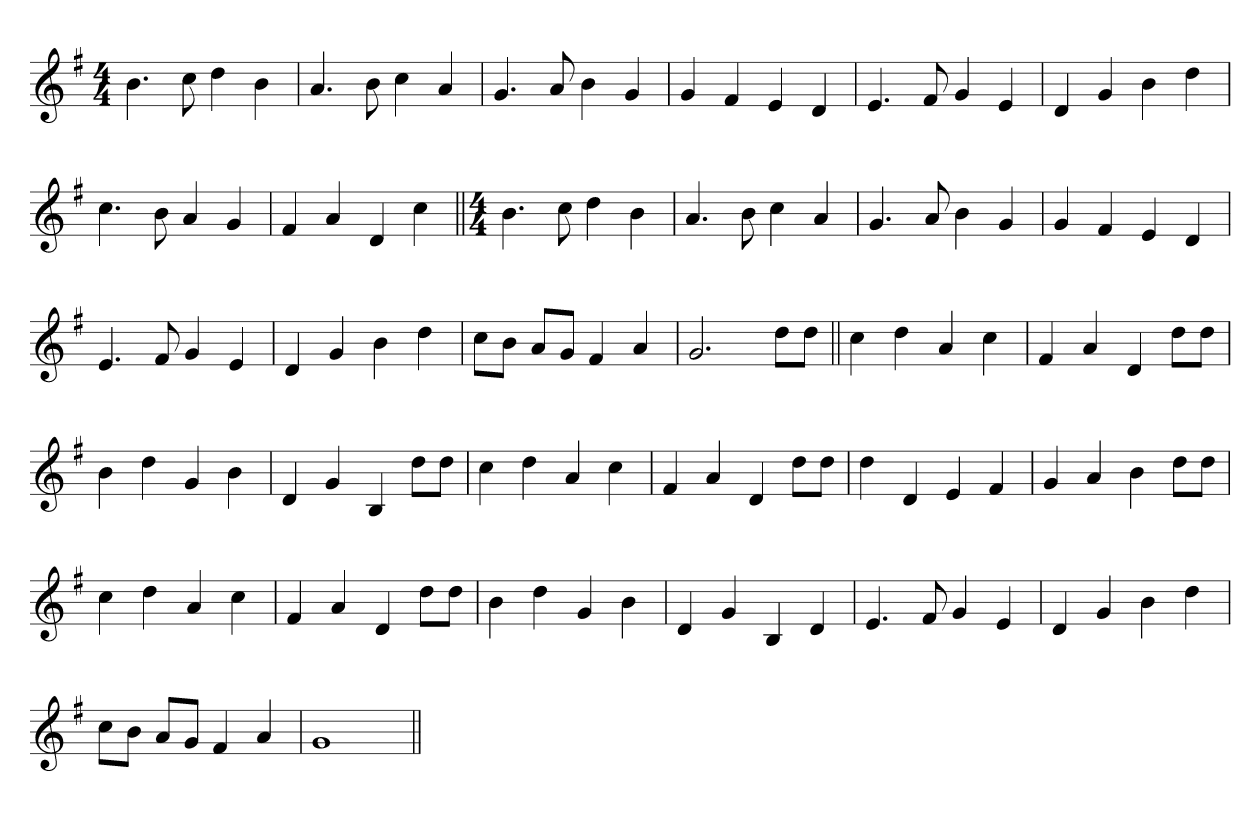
**kern
*part1
*staff1
*clefG2
*k[f#]
*G:
*M4/4
=1
4.b
8cc
4dd
4b
=
4.a
8b
4cc
4a
=
4.g
8a
4b
4g
=
4g
4f#
4e
4d
=
4.e
8f#
4g
4e
=
4d
4g
4b
4dd
=
4.cc
8b
4a
4g
=
4f#
4a
4d
4cc
=||
*M4/4
4.b
8cc
4dd
4b
=
4.a
8b
4cc
4a
=
4.g
8a
4b
4g
=
4g
4f#
4e
4d
=
4.e
8f#
4g
4e
=
4d
4g
4b
4dd
=
8ccL
8bJ
8aL
8gJ
4f#
4a
=
2.g
8ddL
8ddJ
=||
4cc
4dd
4a
4cc
=
4f#
4a
4d
8ddL
8ddJ
=
4b
4dd
4g
4b
=
4d
4g
4B
8ddL
8ddJ
=
4cc
4dd
4a
4cc
=
4f#
4a
4d
8ddL
8ddJ
=
4dd
4d
4e
4f#
=
4g
4a
4b
8ddL
8ddJ
=
4cc
4dd
4a
4cc
=
4f#
4a
4d
8ddL
8ddJ
=
4b
4dd
4g
4b
=
4d
4g
4B
4d
=
4.e
8f#
4g
4e
=
4d
4g
4b
4dd
=
8ccL
8bJ
8aL
8gJ
4f#
4a
=
1g
=||
*-
